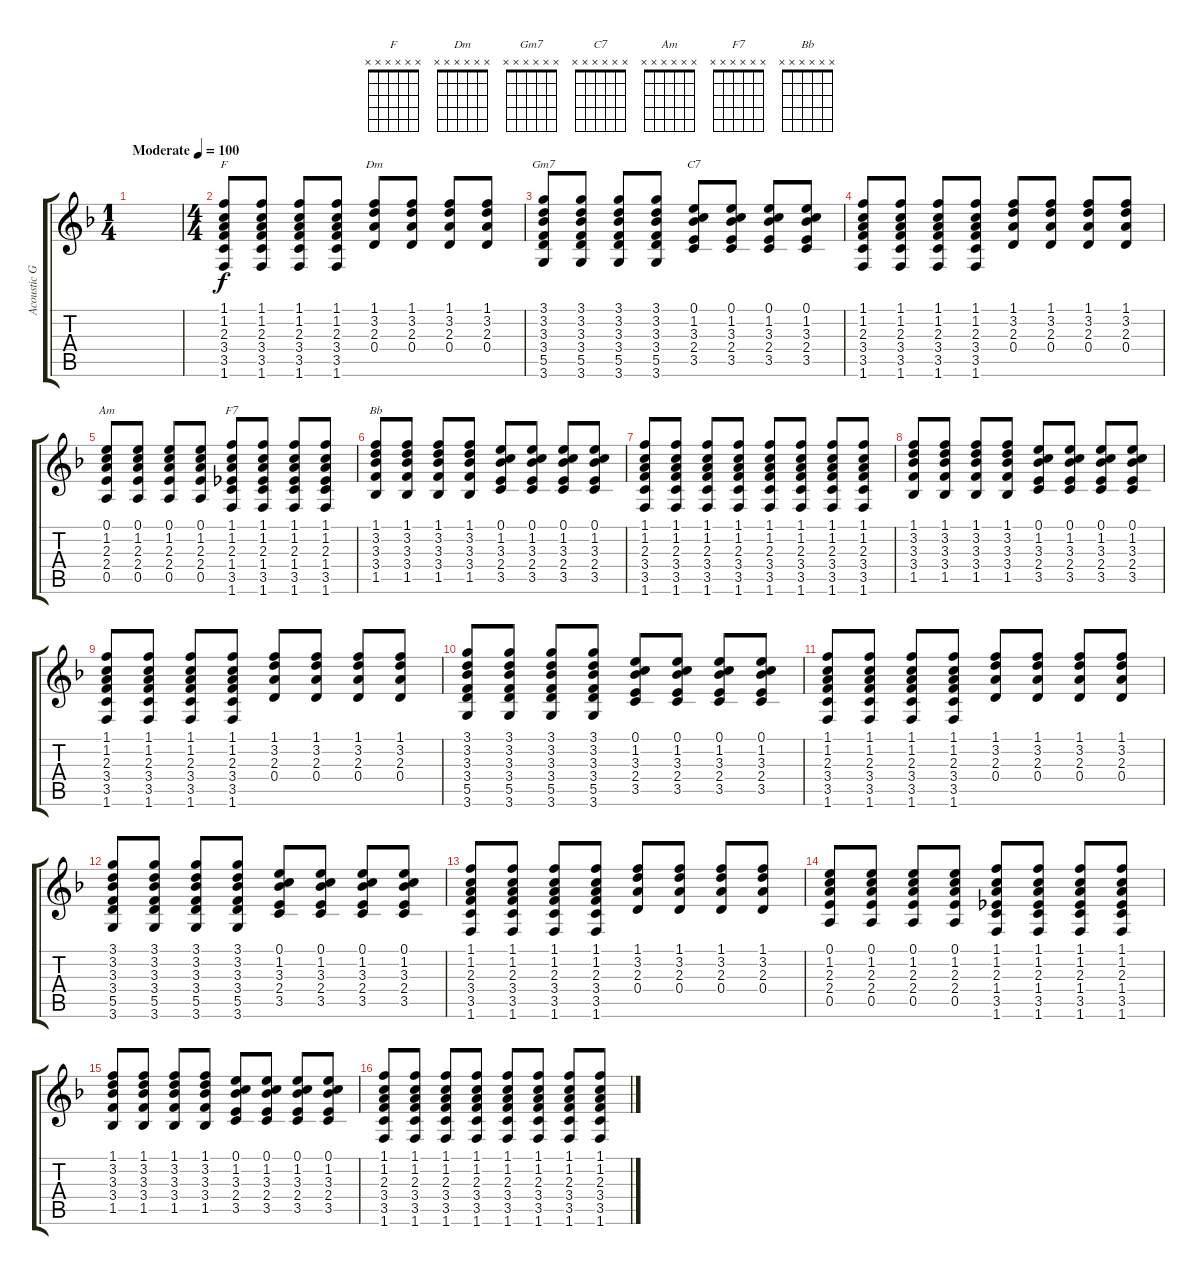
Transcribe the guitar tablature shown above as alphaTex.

\track ("Acoustic Guitar" "Acoustic G") {instrument acousticguitarsteel}
\staff {score tabs}
\tuning (E4 B3 G3 D3 A2 E2) {hide}
\chord ("F" x x x x x x)
\chord ("Dm" x x x x x x)
\chord ("Gm7" x x x x x x)
\chord ("C7" x x x x x x)
\chord ("Am" x x x x x x)
\chord ("F7" x x x x x x)
\chord ("Bb" x x x x x x)
\ts (1 4)
\tempo (100 "Moderate")
\clef g2
\ks f
|
\ts (4 4)
(1.1 1.2 2.3 3.4 3.5 1.6).8{ch "F"} (1.1 1.2 2.3 3.4 3.5 1.6).8 (1.1 1.2 2.3 3.4 3.5 1.6).8 (1.1 1.2 2.3 3.4 3.5 1.6).8 (1.1 3.2 2.3 0.4).8{ch "Dm"} (1.1 3.2 2.3 0.4).8 (1.1 3.2 2.3 0.4).8 (1.1 3.2 2.3 0.4).8 |
(3.1 3.2 3.3 3.4 5.5 3.6).8{ch "Gm7"} (3.1 3.2 3.3 3.4 5.5 3.6).8 (3.1 3.2 3.3 3.4 5.5 3.6).8 (3.1 3.2 3.3 3.4 5.5 3.6).8 (0.1 1.2 3.3 2.4 3.5).8{ch "C7"} (0.1 1.2 3.3 2.4 3.5).8 (0.1 1.2 3.3 2.4 3.5).8 (0.1 1.2 3.3 2.4 3.5).8 |
(1.1 1.2 2.3 3.4 3.5 1.6).8 (1.1 1.2 2.3 3.4 3.5 1.6).8 (1.1 1.2 2.3 3.4 3.5 1.6).8 (1.1 1.2 2.3 3.4 3.5 1.6).8 (1.1 3.2 2.3 0.4).8 (1.1 3.2 2.3 0.4).8 (1.1 3.2 2.3 0.4).8 (1.1 3.2 2.3 0.4).8 |
(0.1 1.2 2.3 2.4 0.5).8{ch "Am"} (0.1 1.2 2.3 2.4 0.5).8 (0.1 1.2 2.3 2.4 0.5).8 (0.1 1.2 2.3 2.4 0.5).8 (1.1 1.2 2.3 1.4 3.5 1.6).8{ch "F7"} (1.1 1.2 2.3 1.4 3.5 1.6).8 (1.1 1.2 2.3 1.4 3.5 1.6).8 (1.1 1.2 2.3 1.4 3.5 1.6).8 |
(1.1 3.2 3.3 3.4 1.5).8{ch "Bb"} (1.1 3.2 3.3 3.4 1.5).8 (1.1 3.2 3.3 3.4 1.5).8 (1.1 3.2 3.3 3.4 1.5).8 (0.1 1.2 3.3 2.4 3.5).8 (0.1 1.2 3.3 2.4 3.5).8 (0.1 1.2 3.3 2.4 3.5).8 (0.1 1.2 3.3 2.4 3.5).8 |
(1.1 1.2 2.3 3.4 3.5 1.6).8 (1.1 1.2 2.3 3.4 3.5 1.6).8 (1.1 1.2 2.3 3.4 3.5 1.6).8 (1.1 1.2 2.3 3.4 3.5 1.6).8 (1.1 1.2 2.3 3.4 3.5 1.6).8 (1.1 1.2 2.3 3.4 3.5 1.6).8 (1.1 1.2 2.3 3.4 3.5 1.6).8 (1.1 1.2 2.3 3.4 3.5 1.6).8 |
(1.1 3.2 3.3 3.4 1.5).8 (1.1 3.2 3.3 3.4 1.5).8 (1.1 3.2 3.3 3.4 1.5).8 (1.1 3.2 3.3 3.4 1.5).8 (0.1 1.2 3.3 2.4 3.5).8 (0.1 1.2 3.3 2.4 3.5).8 (0.1 1.2 3.3 2.4 3.5).8 (0.1 1.2 3.3 2.4 3.5).8 |
(1.1 1.2 2.3 3.4 3.5 1.6).8 (1.1 1.2 2.3 3.4 3.5 1.6).8 (1.1 1.2 2.3 3.4 3.5 1.6).8 (1.1 1.2 2.3 3.4 3.5 1.6).8 (1.1 3.2 2.3 0.4).8 (1.1 3.2 2.3 0.4).8 (1.1 3.2 2.3 0.4).8 (1.1 3.2 2.3 0.4).8 |
(3.1 3.2 3.3 3.4 5.5 3.6).8 (3.1 3.2 3.3 3.4 5.5 3.6).8 (3.1 3.2 3.3 3.4 5.5 3.6).8 (3.1 3.2 3.3 3.4 5.5 3.6).8 (0.1 1.2 3.3 2.4 3.5).8 (0.1 1.2 3.3 2.4 3.5).8 (0.1 1.2 3.3 2.4 3.5).8 (0.1 1.2 3.3 2.4 3.5).8 |
(1.1 1.2 2.3 3.4 3.5 1.6).8 (1.1 1.2 2.3 3.4 3.5 1.6).8 (1.1 1.2 2.3 3.4 3.5 1.6).8 (1.1 1.2 2.3 3.4 3.5 1.6).8 (1.1 3.2 2.3 0.4).8 (1.1 3.2 2.3 0.4).8 (1.1 3.2 2.3 0.4).8 (1.1 3.2 2.3 0.4).8 |
(3.1 3.2 3.3 3.4 5.5 3.6).8 (3.1 3.2 3.3 3.4 5.5 3.6).8 (3.1 3.2 3.3 3.4 5.5 3.6).8 (3.1 3.2 3.3 3.4 5.5 3.6).8 (0.1 1.2 3.3 2.4 3.5).8 (0.1 1.2 3.3 2.4 3.5).8 (0.1 1.2 3.3 2.4 3.5).8 (0.1 1.2 3.3 2.4 3.5).8 |
(1.1 1.2 2.3 3.4 3.5 1.6).8 (1.1 1.2 2.3 3.4 3.5 1.6).8 (1.1 1.2 2.3 3.4 3.5 1.6).8 (1.1 1.2 2.3 3.4 3.5 1.6).8 (1.1 3.2 2.3 0.4).8 (1.1 3.2 2.3 0.4).8 (1.1 3.2 2.3 0.4).8 (1.1 3.2 2.3 0.4).8 |
(0.1 1.2 2.3 2.4 0.5).8 (0.1 1.2 2.3 2.4 0.5).8 (0.1 1.2 2.3 2.4 0.5).8 (0.1 1.2 2.3 2.4 0.5).8 (1.1 1.2 2.3 1.4 3.5 1.6).8 (1.1 1.2 2.3 1.4 3.5 1.6).8 (1.1 1.2 2.3 1.4 3.5 1.6).8 (1.1 1.2 2.3 1.4 3.5 1.6).8 |
(1.1 3.2 3.3 3.4 1.5).8 (1.1 3.2 3.3 3.4 1.5).8 (1.1 3.2 3.3 3.4 1.5).8 (1.1 3.2 3.3 3.4 1.5).8 (0.1 1.2 3.3 2.4 3.5).8 (0.1 1.2 3.3 2.4 3.5).8 (0.1 1.2 3.3 2.4 3.5).8 (0.1 1.2 3.3 2.4 3.5).8 |
(1.1 1.2 2.3 3.4 3.5 1.6).8 (1.1 1.2 2.3 3.4 3.5 1.6).8 (1.1 1.2 2.3 3.4 3.5 1.6).8 (1.1 1.2 2.3 3.4 3.5 1.6).8 (1.1 1.2 2.3 3.4 3.5 1.6).8 (1.1 1.2 2.3 3.4 3.5 1.6).8 (1.1 1.2 2.3 3.4 3.5 1.6).8 (1.1 1.2 2.3 3.4 3.5 1.6).8
